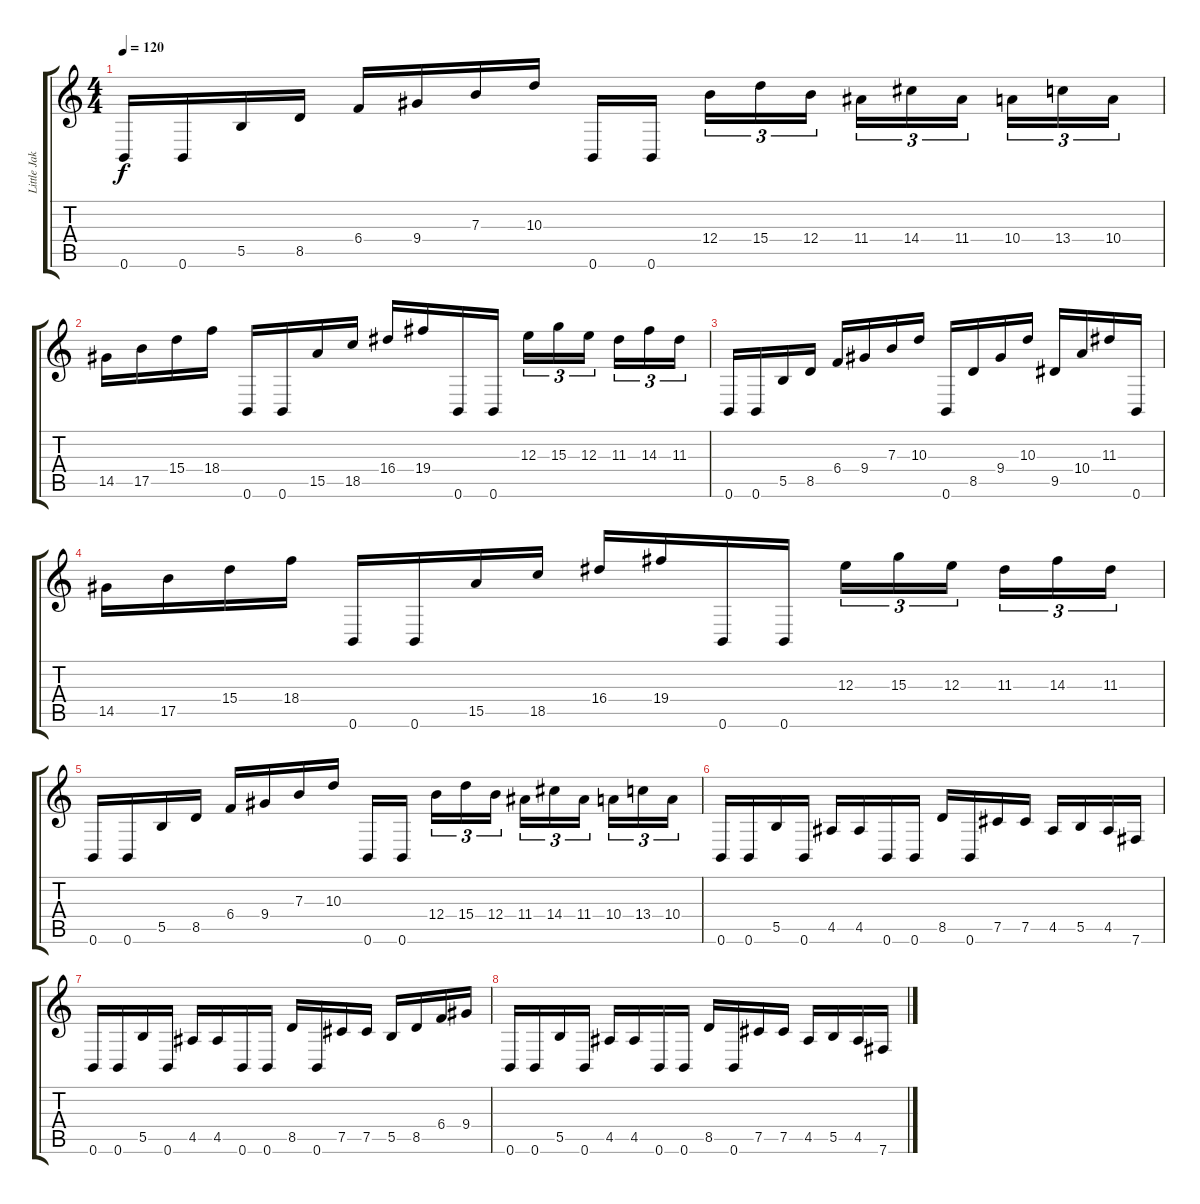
\track ("Little Jake" "Little Jak") {instrument distortionguitar}
\staff {score tabs}
\tuning (Db4 Ab3 E3 B2 Gb2 B1) {hide}
\ts (4 4)
\tempo 120
\clef g2
\ks c
0.6.16{dy f} 0.6.16 5.5.16 8.5.16 6.4.16 9.4.16 7.3.16 10.3.16 0.6.16 0.6.16{beam splitsecondary} 12.4.16{tu (3 2)} 15.4.16{tu (3 2)} 12.4.16{tu (3 2)} 11.4.16{tu (3 2)} 14.4.16{tu (3 2)} 11.4.16{tu (3 2) beam splitsecondary} 10.4.16{tu (3 2)} 13.4.16{tu (3 2)} 10.4.16{tu (3 2)} |
14.5.16 17.5.16 15.4.16 18.4.16 0.6.16 0.6.16 15.5.16 18.5.16 16.4.16 19.4.16 0.6.16 0.6.16 12.3.16{tu (3 2)} 15.3.16{tu (3 2)} 12.3.16{tu (3 2) beam splitsecondary} 11.3.16{tu (3 2)} 14.3.16{tu (3 2)} 11.3.16{tu (3 2)} |
0.6.16 0.6.16 5.5.16 8.5.16 6.4.16 9.4.16 7.3.16 10.3.16 0.6.16 8.5.16 9.4.16 10.3.16 9.5.16 10.4.16 11.3.16 0.6.16 |
14.5.16 17.5.16 15.4.16 18.4.16 0.6.16 0.6.16 15.5.16 18.5.16 16.4.16 19.4.16 0.6.16 0.6.16 12.3.16{tu (3 2)} 15.3.16{tu (3 2)} 12.3.16{tu (3 2) beam splitsecondary} 11.3.16{tu (3 2)} 14.3.16{tu (3 2)} 11.3.16{tu (3 2)} |
0.6.16 0.6.16 5.5.16 8.5.16 6.4.16 9.4.16 7.3.16 10.3.16 0.6.16 0.6.16{beam splitsecondary} 12.4.16{tu (3 2)} 15.4.16{tu (3 2)} 12.4.16{tu (3 2)} 11.4.16{tu (3 2)} 14.4.16{tu (3 2)} 11.4.16{tu (3 2) beam splitsecondary} 10.4.16{tu (3 2)} 13.4.16{tu (3 2)} 10.4.16{tu (3 2)} |
0.6.16 0.6.16 5.5.16 0.6.16 4.5.16 4.5.16 0.6.16 0.6.16 8.5.16 0.6.16 7.5.16 7.5.16 4.5.16 5.5.16 4.5.16 7.6.16 |
0.6.16 0.6.16 5.5.16 0.6.16 4.5.16 4.5.16 0.6.16 0.6.16 8.5.16 0.6.16 7.5.16 7.5.16 5.5.16 8.5.16 6.4.16 9.4.16 |
0.6.16 0.6.16 5.5.16 0.6.16 4.5.16 4.5.16 0.6.16 0.6.16 8.5.16 0.6.16 7.5.16 7.5.16 4.5.16 5.5.16 4.5.16 7.6.16
